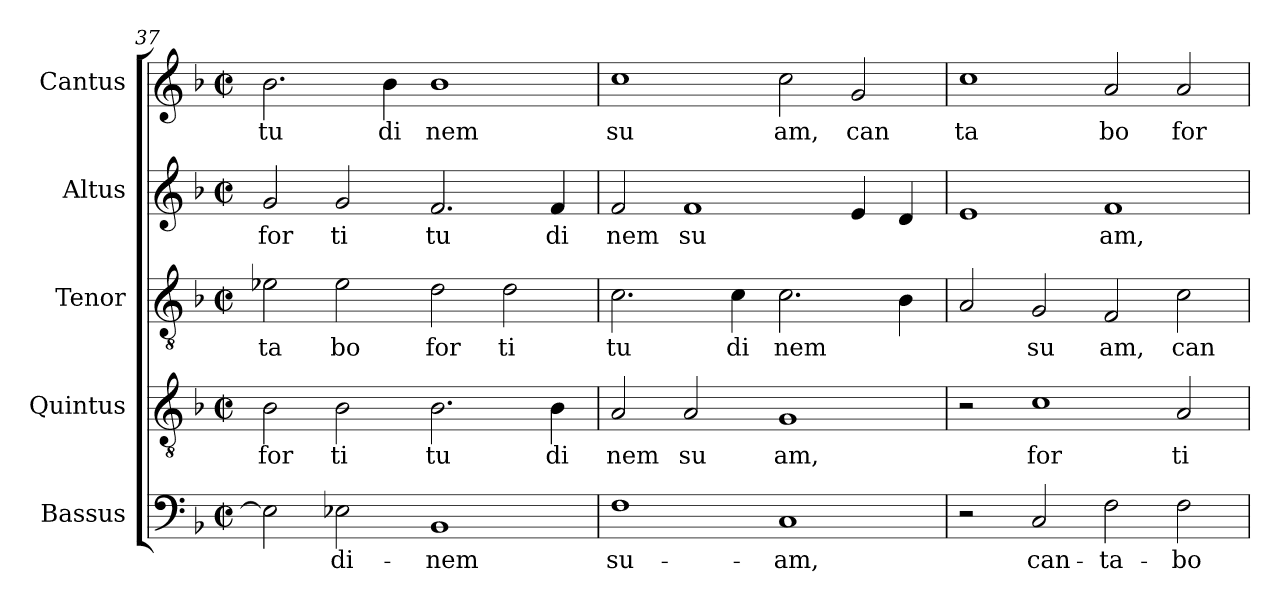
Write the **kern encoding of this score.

**kern	**text	**kern	**text	**kern	**text	**kern	**text	**kern	**text
*part5	*part5	*part4	*part4	*part3	*part3	*part2	*part2	*part1	*part1
*staff5	*staff5	*staff4	*staff4	*staff3	*staff3	*staff2	*staff2	*staff1	*staff1
*I"Bassus	*	*I"Quintus	*	*I"Tenor	*	*I"Altus	*	*I"Cantus	*
*clefF4	*	*clefGv2	*	*clefGv2	*	*clefG2	*	*clefG2	*
*k[b-]	*	*k[b-]	*	*k[b-]	*	*k[b-]	*	*k[b-]	*
*F:	*	*F:	*	*F:	*	*F:	*	*F:	*
*M2/2	*	*M2/2	*	*M2/2	*	*M2/2	*	*M2/2	*
*met(c|)	*	*met(c|)	*	*met(c|)	*	*met(c|)	*	*met(c|)	*
=37	=37	=37	=37	=37	=37	=37	=37	=37	=37
!	!LO:LY:b:cj	!	!LO:LY:b:cj	!	!LO:LY:b:cj	!	!LO:LY:b:cj	!	!LO:LY:b:cj
2E-\]	--	2B-\	for	2e-\	ta	2g/	for	2.b-\	tu
!	!LO:LY:b:cj	!	!LO:LY:b:cj	!	!LO:LY:b:cj	!	!LO:LY:b:cj	!	!
2E-X\	-di-	2B-\	ti	2e-\	bo	2g/	ti	.	.
!	!	!	!	!	!	!	!	!	!LO:LY:b:cj
.	.	.	.	.	.	.	.	4b-\	di
!	!LO:LY:b:cj	!	!LO:LY:b:cj	!	!LO:LY:b:cj	!	!LO:LY:b:cj	!	!LO:LY:b:cj
1BB-	-nem	2.B-\	tu	2d\	for	2.f/	tu	1b-	nem
!	!	!	!	!	!LO:LY:b:cj	!	!	!	!
.	.	.	.	2d\	ti	.	.	.	.
!	!	!	!LO:LY:b:cj	!	!	!	!LO:LY:b:cj	!	!
.	.	4B-\	di	.	.	4f/	di	.	.
=38	=38	=38	=38	=38	=38	=38	=38	=38	=38
!	!LO:LY:b:cj	!	!LO:LY:b:cj	!	!LO:LY:b:cj	!	!LO:LY:b:cj	!	!LO:LY:b:cj
1F	su-	2A/	nem	2.c\	tu	2f/	nem	1cc	su
!	!	!	!LO:LY:b:cj	!	!	!	!LO:LY:b:cj	!	!
.	.	2A/	su	.	.	1f	su	.	.
!	!	!	!	!	!LO:LY:b:cj	!	!	!	!
.	.	.	.	4c\	di	.	.	.	.
!	!LO:LY:b:cj	!	!LO:LY:b:cj	!	!LO:LY:b:cj	!	!	!	!LO:LY:b:cj
1C	-am,	1G	am,	2.c\	nem	.	.	2cc\	am,
!	!	!	!	!	!	!	!LO:LY:b:cj	!	!LO:LY:b:cj
.	.	.	.	.	.	4e/	.	2g/	can
!	!	!	!	!	!LO:LY:b:cj	!	!LO:LY:b:cj	!	!
.	.	.	.	4B-\	.	4d/	.	.	.
=39	=39	=39	=39	=39	=39	=39	=39	=39	=39
!	!	!	!	!	!LO:LY:b:cj	!	!LO:LY:b:cj	!	!LO:LY:b:cj
2r	.	2r	.	2A/	.	1e	.	1cc	ta
!	!LO:LY:b:cj	!	!LO:LY:b:cj	!	!LO:LY:b:cj	!	!	!	!
2C/	can-	1c	for	2G/	su	.	.	.	.
!	!LO:LY:b:cj	!	!	!	!LO:LY:b:cj	!	!LO:LY:b:cj	!	!LO:LY:b:cj
2F\	-ta-	.	.	2F/	am,	1f	am,	2a/	bo
!	!LO:LY:b:cj	!	!LO:LY:b:cj	!	!LO:LY:b:cj	!	!	!	!LO:LY:b:cj
2F\	-bo	2A/	ti	2c\	can	.	.	2a/	for
=	=	=	=	=	=	=	=	=	=
*-	*-	*-	*-	*-	*-	*-	*-	*-	*-
